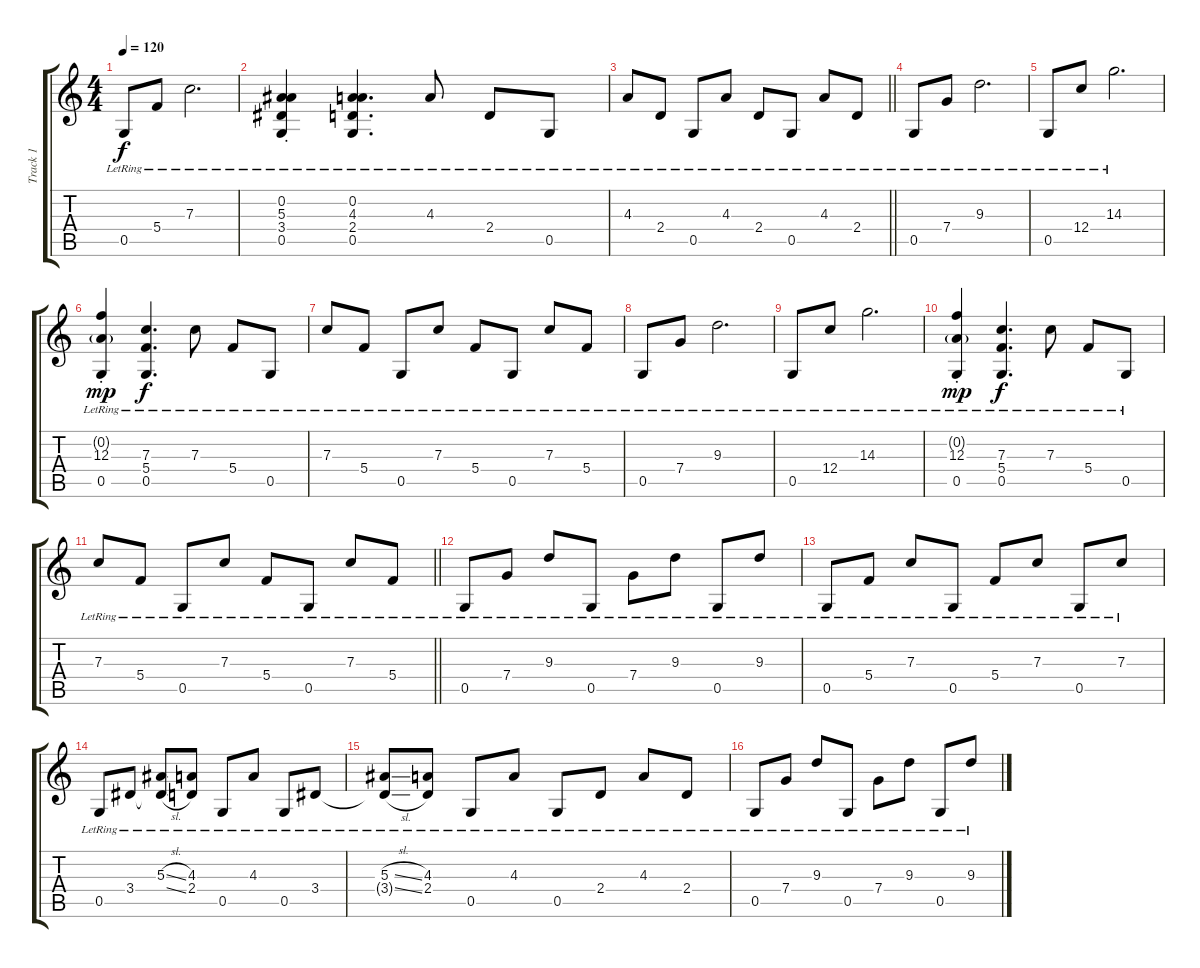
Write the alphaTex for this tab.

\track ("Track 1" "Track 1") {instrument acousticguitarsteel}
\staff {score tabs}
\tuning (D4 A3 F3 C3 G2 D2) {hide}
\ts (4 4)
\tempo 120
\clef g2
\ks c
0.5{lr}.8{dy f} 5.4{lr}.8 7.3{lr}.2{d} |
(0.2{st lr} 5.3{st lr} 3.4{st lr} 0.5{st lr}).4 (0.2{lr} 4.3{lr} 2.4{lr} 0.5{lr}).4{d} 4.3{lr}.8 2.4{lr}.8 0.5{lr}.8 |
\barLineRight lightlight
4.3{lr}.8 2.4{lr}.8 0.5{lr}.8 4.3{lr}.8 2.4{lr}.8 0.5{lr}.8 4.3{lr}.8 2.4{lr}.8 |
\section ("" "")
0.5{lr}.8{balance 14} 7.4{lr}.8 9.3{lr}.2{d} |
0.5{lr}.8 12.4{lr}.8 14.3{lr}.2{d} |
(0.2{g st} 12.3{st lr} 0.5{st lr}).4{dy mp} (7.3{lr} 5.4{lr} 0.5{lr}).4{d dy f} 7.3{lr}.8 5.4{lr}.8 0.5{lr}.8 |
7.3{lr}.8 5.4{lr}.8 0.5{lr}.8 7.3{lr}.8 5.4{lr}.8 0.5{lr}.8 7.3{lr}.8 5.4{lr}.8 |
0.5{lr}.8 7.4{lr}.8 9.3{lr}.2{d} |
0.5{lr}.8 12.4{lr}.8 14.3{lr}.2{d} |
(0.2{g st} 12.3{st lr} 0.5{st lr}).4{dy mp} (7.3{lr} 5.4{lr} 0.5{lr}).4{d dy f} 7.3{lr}.8 5.4{lr}.8 0.5{lr}.8 |
\barLineRight lightlight
7.3{lr}.8 5.4{lr}.8 0.5{lr}.8 7.3{lr}.8 5.4{lr}.8 0.5{lr}.8 7.3{lr}.8 5.4{lr}.8 |
\section ("" "")
0.5{lr}.8{balance 8} 7.4{lr}.8 9.3{lr}.8 0.5{lr}.8 7.4{lr}.8 9.3{lr}.8 0.5{lr}.8 9.3{lr}.8 |
0.5{lr}.8 5.4{lr}.8 7.3{lr}.8 0.5{lr}.8 5.4{lr}.8 7.3{lr}.8 0.5{lr}.8 7.3{lr}.8 |
0.5{lr}.8 3.4{lr}.8 (5.3{sl lr} 3.4{sl t}).8 (4.3{lr} 2.4).8 0.5{lr}.8 4.3{lr}.8 0.5{lr}.8 3.4{lr}.8 |
(5.3{sl lr} 3.4{sl t}).8 (4.3{lr} 2.4{lr}).8 0.5{lr}.8 4.3{lr}.8 0.5{lr}.8 2.4{lr}.8 4.3{lr}.8 2.4{lr}.8 |
0.5{lr}.8{volume 10} 7.4{lr}.8 9.3{lr}.8 0.5{lr}.8 7.4{lr}.8 9.3{lr}.8 0.5{lr}.8 9.3{lr}.8
